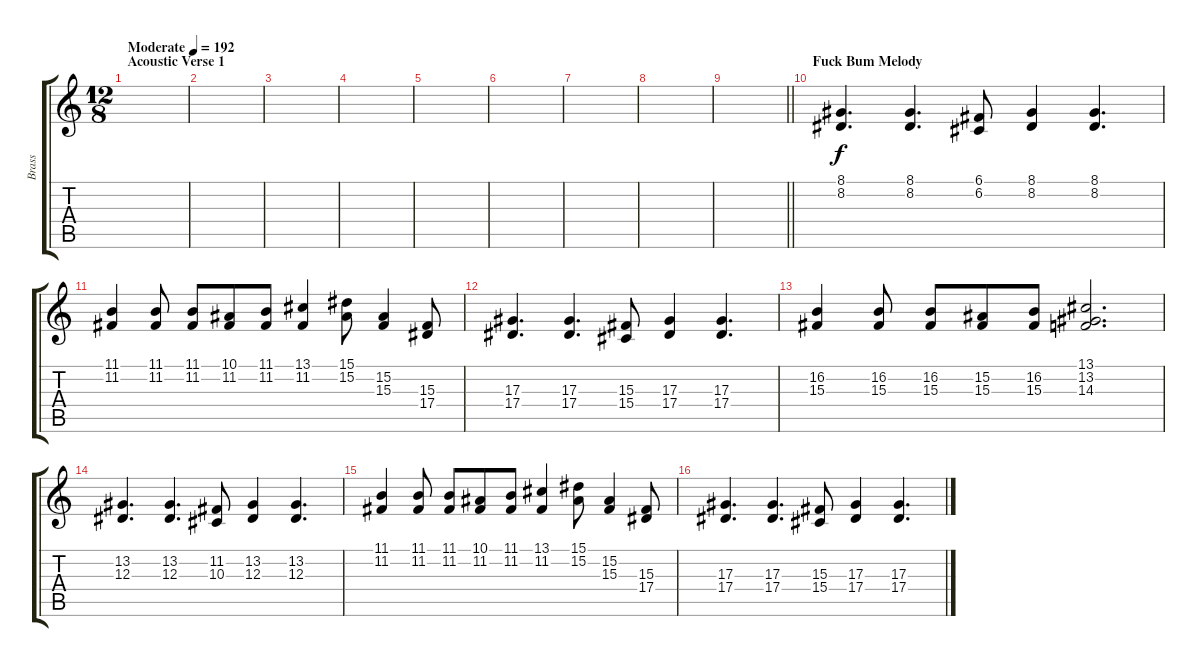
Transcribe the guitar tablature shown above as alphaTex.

\track ("Brass" "Brass") {instrument brasssection}
\staff {score tabs}
\tuning (C4 G3 Eb3 Bb2 F2 C2) {hide}
\ts (12 8)
\section ("" "Acoustic Verse 1")
\tempo (192 "Moderate")
\clef g2
\ks c
|
|
|
|
|
|
|
|
\barLineRight lightlight
|
\section ("" "Fuck Bum Melody")
(8.1 8.2).4{d} (8.1 8.2).4{d} (6.1 6.2).8 (8.1 8.2).4 (8.1 8.2).4{d} |
(11.1 11.2).4 (11.1 11.2).8 (11.1 11.2).8 (10.1 11.2).8 (11.1 11.2).8 (13.1 11.2).4 (15.1 15.2).8 (15.2 15.3).4 (15.3 17.4).8 |
(17.3 17.4).4{d} (17.3 17.4).4{d} (15.3 15.4).8 (17.3 17.4).4 (17.3 17.4).4{d} |
(16.2 15.3).4 (16.2 15.3).8 (16.2 15.3).8 (15.2 15.3).8 (16.2 15.3).8 (13.1 13.2 14.3).2{d} |
(13.2 12.3).4{d} (13.2 12.3).4{d} (11.2 10.3).8 (13.2 12.3).4 (13.2 12.3).4{d} |
(11.1 11.2).4 (11.1 11.2).8 (11.1 11.2).8 (10.1 11.2).8 (11.1 11.2).8 (13.1 11.2).4 (15.1 15.2).8 (15.2 15.3).4 (15.3 17.4).8 |
(17.3 17.4).4{d} (17.3 17.4).4{d} (15.3 15.4).8 (17.3 17.4).4 (17.3 17.4).4{d}
